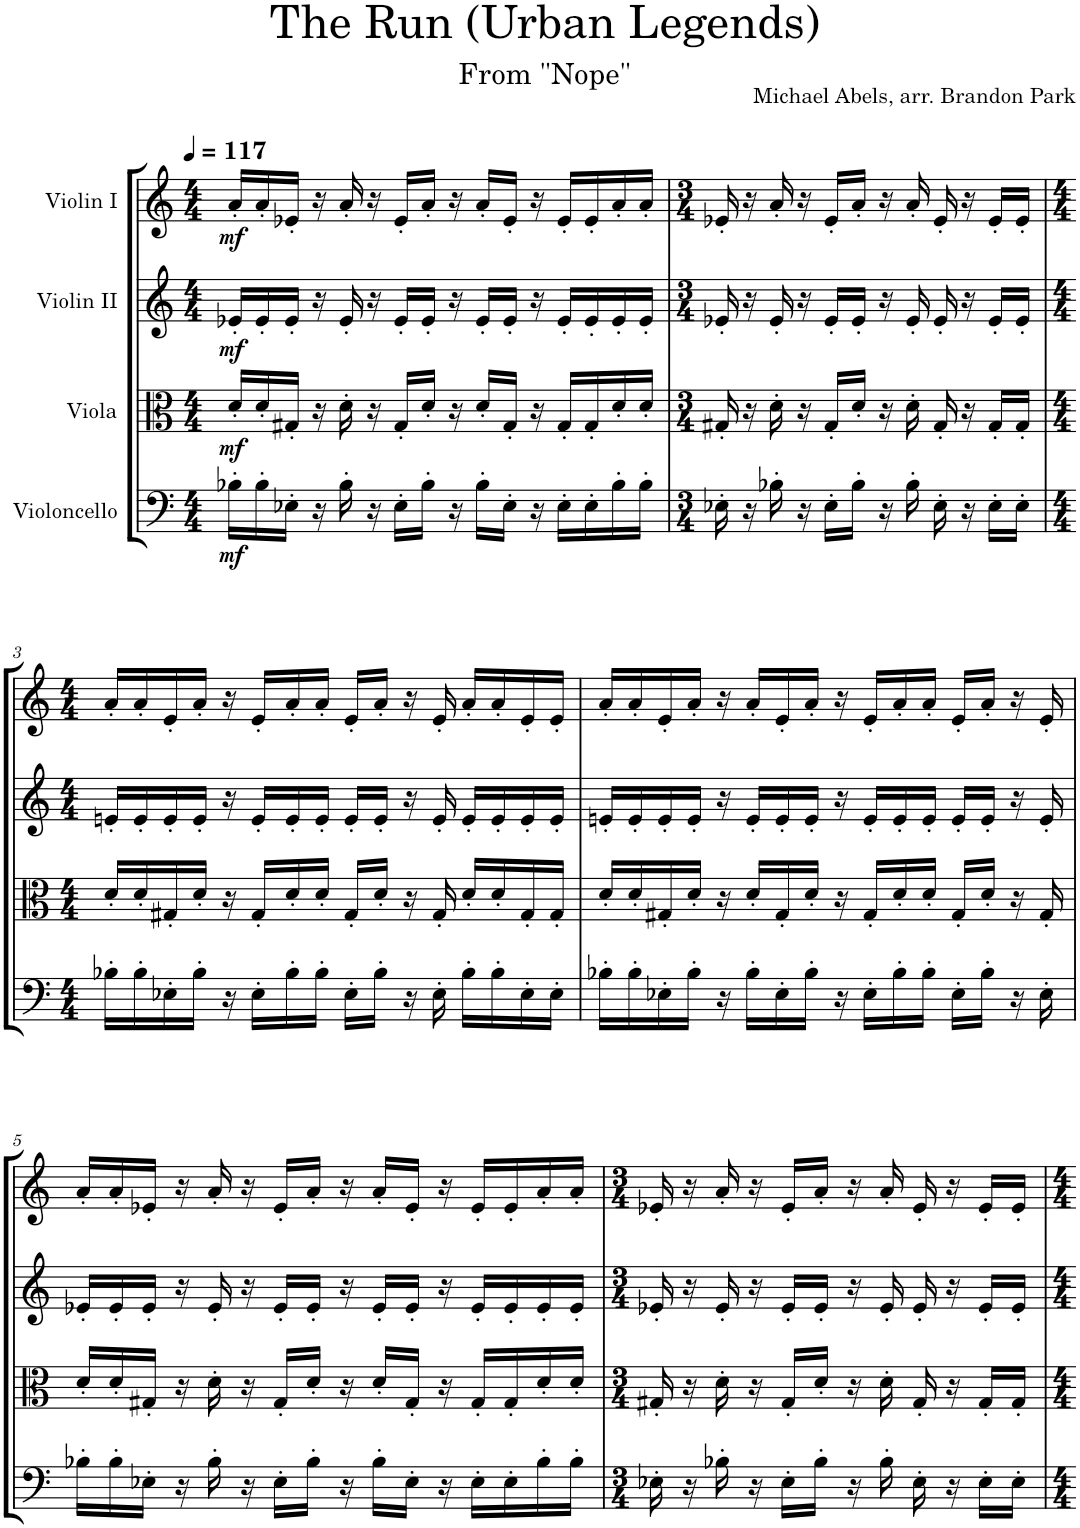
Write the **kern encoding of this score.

**kern	**dynam	**kern	**dynam	**kern	**dynam	**kern	**dynam
*part4	*part4	*part3	*part3	*part2	*part2	*part1	*part1
*staff4	*staff4	*staff3	*staff3	*staff2	*staff2	*staff1	*staff1
*I"Violoncello	*	*I"Viola	*	*I"Violin II	*	*I"Violin I	*
*I'Vc	*	*I'Vla	*	*I'Vln	*	*I'Vln	*
*clefF4	*	*clefC3	*	*clefG2	*	*clefG2	*
*k[]	*	*k[]	*	*k[]	*	*k[]	*
*M4/4	*	*M4/4	*	*M4/4	*	*M4/4	*
*MM117	*	*MM117	*	*MM117	*	*MM117	*
=1	=1	=1	=1	=1	=1	=1	=1
!	!LO:DY:b	!	!LO:DY:b	!	!LO:DY:b	!	!LO:DY:b
16B-X'\LL	mf	16d'/LL	mf	16e-X'/LL	mf	16a'/LL	mf
16B-'\	.	16d'/	.	16e-'/	.	16a'/	.
16E-X'\JJ	.	16G#X'/JJ	.	16e-'/JJ	.	16e-X'/JJ	.
16r	.	16r	.	16r	.	16r	.
16B-'\	.	16d'\	.	16e-'/	.	16a'/	.
16r	.	16r	.	16r	.	16r	.
16E-'\LL	.	16G#'/LL	.	16e-'/LL	.	16e-'/LL	.
16B-'\JJ	.	16d'/JJ	.	16e-'/JJ	.	16a'/JJ	.
16r	.	16r	.	16r	.	16r	.
16B-'\LL	.	16d'/LL	.	16e-'/LL	.	16a'/LL	.
16E-'\JJ	.	16G#'/JJ	.	16e-'/JJ	.	16e-'/JJ	.
16r	.	16r	.	16r	.	16r	.
16E-'\LL	.	16G#'/LL	.	16e-'/LL	.	16e-'/LL	.
16E-'\	.	16G#'/	.	16e-'/	.	16e-'/	.
16B-'\	.	16d'/	.	16e-'/	.	16a'/	.
16B-'\JJ	.	16d'/JJ	.	16e-'/JJ	.	16a'/JJ	.
=2	=2	=2	=2	=2	=2	=2	=2
*M3/4	*	*M3/4	*	*M3/4	*	*M3/4	*
16E-X'\	.	16G#X'/	.	16e-X'/	.	16e-X'/	.
16r	.	16r	.	16r	.	16r	.
16B-X'\	.	16d'\	.	16e-'/	.	16a'/	.
16r	.	16r	.	16r	.	16r	.
16E-'\LL	.	16G#'/LL	.	16e-'/LL	.	16e-'/LL	.
16B-'\JJ	.	16d'/JJ	.	16e-'/JJ	.	16a'/JJ	.
16r	.	16r	.	16r	.	16r	.
16B-'\	.	16d'\	.	16e-'/	.	16a'/	.
16E-'\	.	16G#'/	.	16e-'/	.	16e-'/	.
16r	.	16r	.	16r	.	16r	.
16E-'\LL	.	16G#'/LL	.	16e-'/LL	.	16e-'/LL	.
16E-'\JJ	.	16G#'/JJ	.	16e-'/JJ	.	16e-'/JJ	.
!!LO:LB:g=z
=3	=3	=3	=3	=3	=3	=3	=3
*M4/4	*	*M4/4	*	*M4/4	*	*M4/4	*
16B-X'\LL	.	16d'/LL	.	16en'/LL	.	16a'/LL	.
16B-'\	.	16d'/	.	16e'/	.	16a'/	.
16E-X'\	.	16G#X'/	.	16e'/	.	16e'/	.
16B-'\JJ	.	16d'/JJ	.	16e'/JJ	.	16a'/JJ	.
16r	.	16r	.	16r	.	16r	.
16E-'\LL	.	16G#'/LL	.	16e'/LL	.	16e'/LL	.
16B-'\	.	16d'/	.	16e'/	.	16a'/	.
16B-'\JJ	.	16d'/JJ	.	16e'/JJ	.	16a'/JJ	.
16E-'\LL	.	16G#'/LL	.	16e'/LL	.	16e'/LL	.
16B-'\JJ	.	16d'/JJ	.	16e'/JJ	.	16a'/JJ	.
16r	.	16r	.	16r	.	16r	.
16E-'\	.	16G#'/	.	16e'/	.	16e'/	.
16B-'\LL	.	16d'/LL	.	16e'/LL	.	16a'/LL	.
16B-'\	.	16d'/	.	16e'/	.	16a'/	.
16E-'\	.	16G#'/	.	16e'/	.	16e'/	.
16E-'\JJ	.	16G#'/JJ	.	16e'/JJ	.	16e'/JJ	.
=4	=4	=4	=4	=4	=4	=4	=4
16B-X'\LL	.	16d'/LL	.	16en'/LL	.	16a'/LL	.
16B-'\	.	16d'/	.	16e'/	.	16a'/	.
16E-X'\	.	16G#X'/	.	16e'/	.	16e'/	.
16B-'\JJ	.	16d'/JJ	.	16e'/JJ	.	16a'/JJ	.
16r	.	16r	.	16r	.	16r	.
16B-'\LL	.	16d'/LL	.	16e'/LL	.	16a'/LL	.
16E-'\	.	16G#'/	.	16e'/	.	16e'/	.
16B-'\JJ	.	16d'/JJ	.	16e'/JJ	.	16a'/JJ	.
16r	.	16r	.	16r	.	16r	.
16E-'\LL	.	16G#'/LL	.	16e'/LL	.	16e'/LL	.
16B-'\	.	16d'/	.	16e'/	.	16a'/	.
16B-'\JJ	.	16d'/JJ	.	16e'/JJ	.	16a'/JJ	.
16E-'\LL	.	16G#'/LL	.	16e'/LL	.	16e'/LL	.
16B-'\JJ	.	16d'/JJ	.	16e'/JJ	.	16a'/JJ	.
16r	.	16r	.	16r	.	16r	.
16E-'\	.	16G#'/	.	16e'/	.	16e'/	.
!!LO:LB:g=z
=5	=5	=5	=5	=5	=5	=5	=5
16B-X'\LL	.	16d'/LL	.	16e-X'/LL	.	16a'/LL	.
16B-'\	.	16d'/	.	16e-'/	.	16a'/	.
16E-X'\JJ	.	16G#X'/JJ	.	16e-'/JJ	.	16e-X'/JJ	.
16r	.	16r	.	16r	.	16r	.
16B-'\	.	16d'\	.	16e-'/	.	16a'/	.
16r	.	16r	.	16r	.	16r	.
16E-'\LL	.	16G#'/LL	.	16e-'/LL	.	16e-'/LL	.
16B-'\JJ	.	16d'/JJ	.	16e-'/JJ	.	16a'/JJ	.
16r	.	16r	.	16r	.	16r	.
16B-'\LL	.	16d'/LL	.	16e-'/LL	.	16a'/LL	.
16E-'\JJ	.	16G#'/JJ	.	16e-'/JJ	.	16e-'/JJ	.
16r	.	16r	.	16r	.	16r	.
16E-'\LL	.	16G#'/LL	.	16e-'/LL	.	16e-'/LL	.
16E-'\	.	16G#'/	.	16e-'/	.	16e-'/	.
16B-'\	.	16d'/	.	16e-'/	.	16a'/	.
16B-'\JJ	.	16d'/JJ	.	16e-'/JJ	.	16a'/JJ	.
=6	=6	=6	=6	=6	=6	=6	=6
*M3/4	*	*M3/4	*	*M3/4	*	*M3/4	*
16E-X'\	.	16G#X'/	.	16e-X'/	.	16e-X'/	.
16r	.	16r	.	16r	.	16r	.
16B-X'\	.	16d'\	.	16e-'/	.	16a'/	.
16r	.	16r	.	16r	.	16r	.
16E-'\LL	.	16G#'/LL	.	16e-'/LL	.	16e-'/LL	.
16B-'\JJ	.	16d'/JJ	.	16e-'/JJ	.	16a'/JJ	.
16r	.	16r	.	16r	.	16r	.
16B-'\	.	16d'\	.	16e-'/	.	16a'/	.
16E-'\	.	16G#'/	.	16e-'/	.	16e-'/	.
16r	.	16r	.	16r	.	16r	.
16E-'\LL	.	16G#'/LL	.	16e-'/LL	.	16e-'/LL	.
16E-'\JJ	.	16G#'/JJ	.	16e-'/JJ	.	16e-'/JJ	.
=	=	=	=	=	=	=	=
*-	*-	*-	*-	*-	*-	*-	*-
